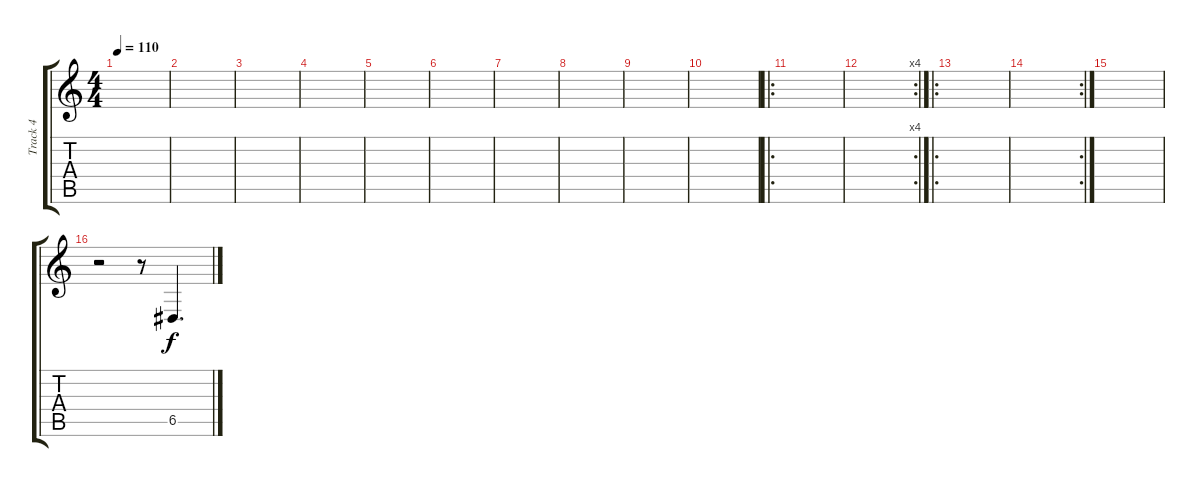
\track ("Track 4" "Track 4") {instrument synthvoice}
\staff {score tabs}
\tuning (E4 B3 G3 D3 A2 E2) {hide}
\ts (4 4)
\tempo 110
\clef g2
\ks c
|
|
|
|
|
|
|
|
|
|
\ro
|
\rc 4
|
\ro
|
\rc 2
|
|
r.2 r.8 6.5.4{d}
